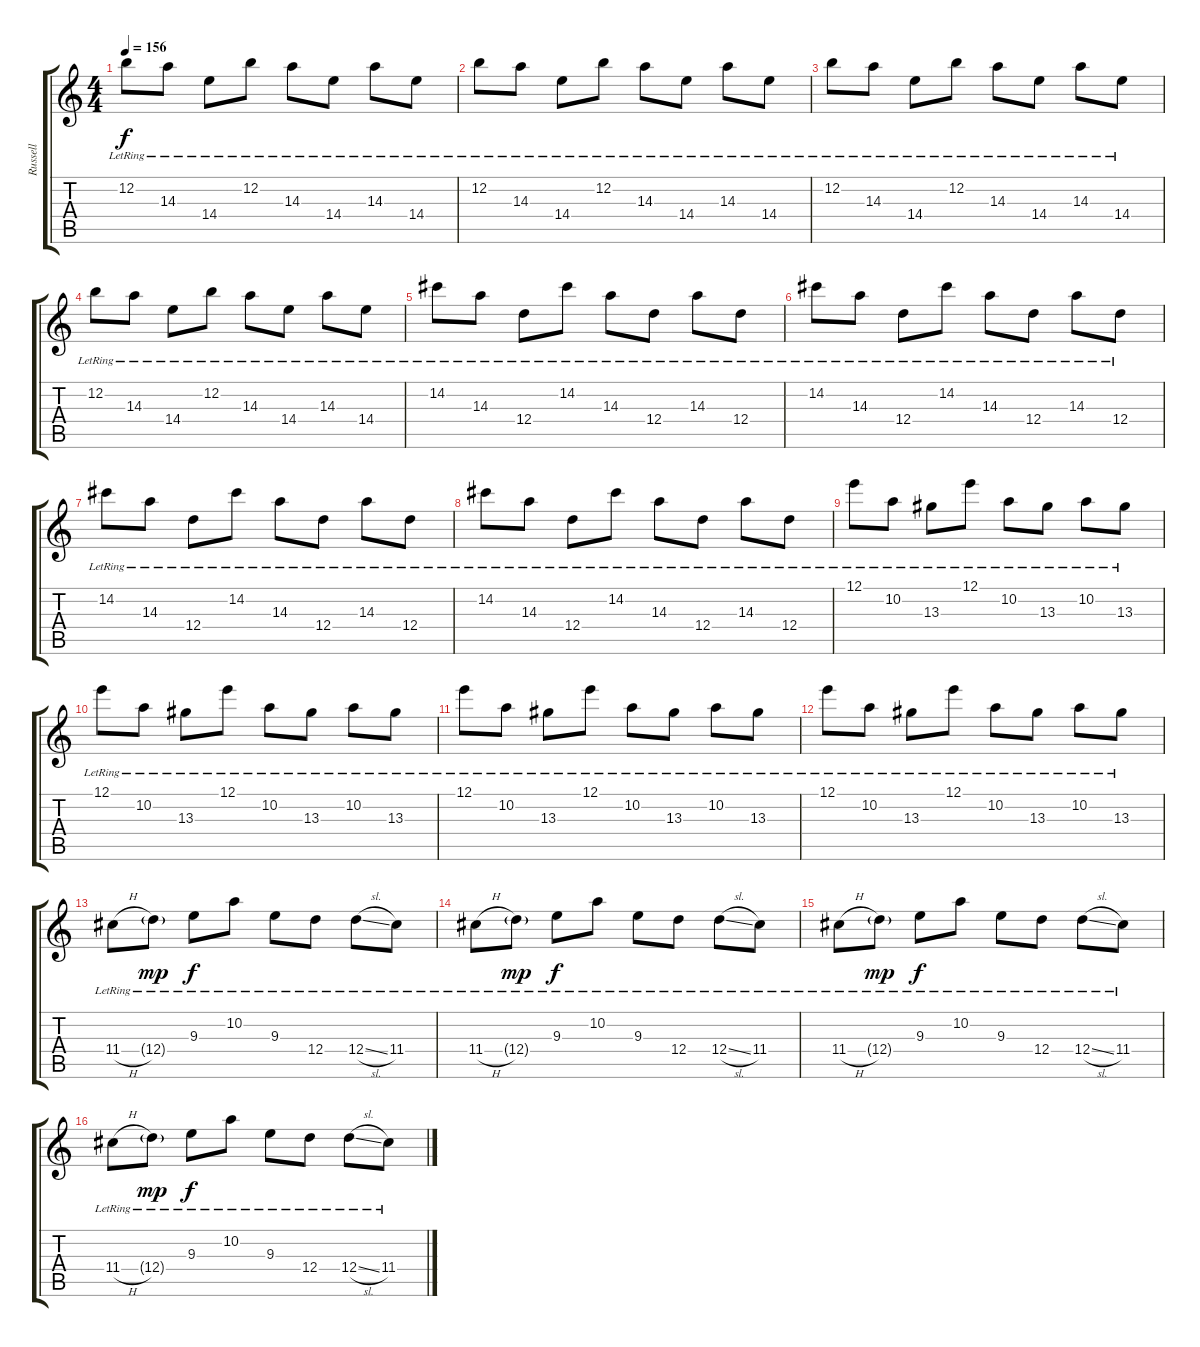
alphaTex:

\track ("Russell" "Russell") {instrument electricguitarjazz}
\staff {score tabs}
\tuning (E4 B3 G3 D3 A2 E2) {hide}
\ts (4 4)
\tempo 156
\clef g2
\ks c
12.2{lr}.8{dy f} 14.3{lr}.8 14.4{lr}.8 12.2{lr}.8 14.3{lr}.8 14.4{lr}.8 14.3{lr}.8 14.4{lr}.8 |
12.2{lr}.8 14.3{lr}.8 14.4{lr}.8 12.2{lr}.8 14.3{lr}.8 14.4{lr}.8 14.3{lr}.8 14.4{lr}.8 |
12.2{lr}.8 14.3{lr}.8 14.4{lr}.8 12.2{lr}.8 14.3{lr}.8 14.4{lr}.8 14.3{lr}.8 14.4{lr}.8 |
12.2{lr}.8 14.3{lr}.8 14.4{lr}.8 12.2{lr}.8 14.3{lr}.8 14.4{lr}.8 14.3{lr}.8 14.4{lr}.8 |
14.2{lr}.8 14.3{lr}.8 12.4{lr}.8 14.2{lr}.8 14.3{lr}.8 12.4{lr}.8 14.3{lr}.8 12.4{lr}.8 |
14.2{lr}.8 14.3{lr}.8 12.4{lr}.8 14.2{lr}.8 14.3{lr}.8 12.4{lr}.8 14.3{lr}.8 12.4{lr}.8 |
14.2{lr}.8 14.3{lr}.8 12.4{lr}.8 14.2{lr}.8 14.3{lr}.8 12.4{lr}.8 14.3{lr}.8 12.4{lr}.8 |
14.2{lr}.8 14.3{lr}.8 12.4{lr}.8 14.2{lr}.8 14.3{lr}.8 12.4{lr}.8 14.3{lr}.8 12.4{lr}.8 |
12.1{lr}.8 10.2{lr}.8 13.3{lr}.8 12.1{lr}.8 10.2{lr}.8 13.3{lr}.8 10.2{lr}.8 13.3{lr}.8 |
12.1{lr}.8 10.2{lr}.8 13.3{lr}.8 12.1{lr}.8 10.2{lr}.8 13.3{lr}.8 10.2{lr}.8 13.3{lr}.8 |
12.1{lr}.8 10.2{lr}.8 13.3{lr}.8 12.1{lr}.8 10.2{lr}.8 13.3{lr}.8 10.2{lr}.8 13.3{lr}.8 |
12.1{lr}.8 10.2{lr}.8 13.3{lr}.8 12.1{lr}.8 10.2{lr}.8 13.3{lr}.8 10.2{lr}.8 13.3{lr}.8 |
11.4{h lr}.8 12.4{g lr}.8{dy mp} 9.3{lr}.8{dy f} 10.2{lr}.8 9.3{lr}.8 12.4{lr}.8 12.4{sl lr}.8 11.4{lr}.8 |
11.4{h lr}.8 12.4{g lr}.8{dy mp} 9.3{lr}.8{dy f} 10.2{lr}.8 9.3{lr}.8 12.4{lr}.8 12.4{sl lr}.8 11.4{lr}.8 |
11.4{h lr}.8 12.4{g lr}.8{dy mp} 9.3{lr}.8{dy f} 10.2{lr}.8 9.3{lr}.8 12.4{lr}.8 12.4{sl lr}.8 11.4{lr}.8 |
11.4{h lr}.8 12.4{g lr}.8{dy mp} 9.3{lr}.8{dy f} 10.2{lr}.8 9.3{lr}.8 12.4{lr}.8 12.4{sl lr}.8 11.4{lr}.8
